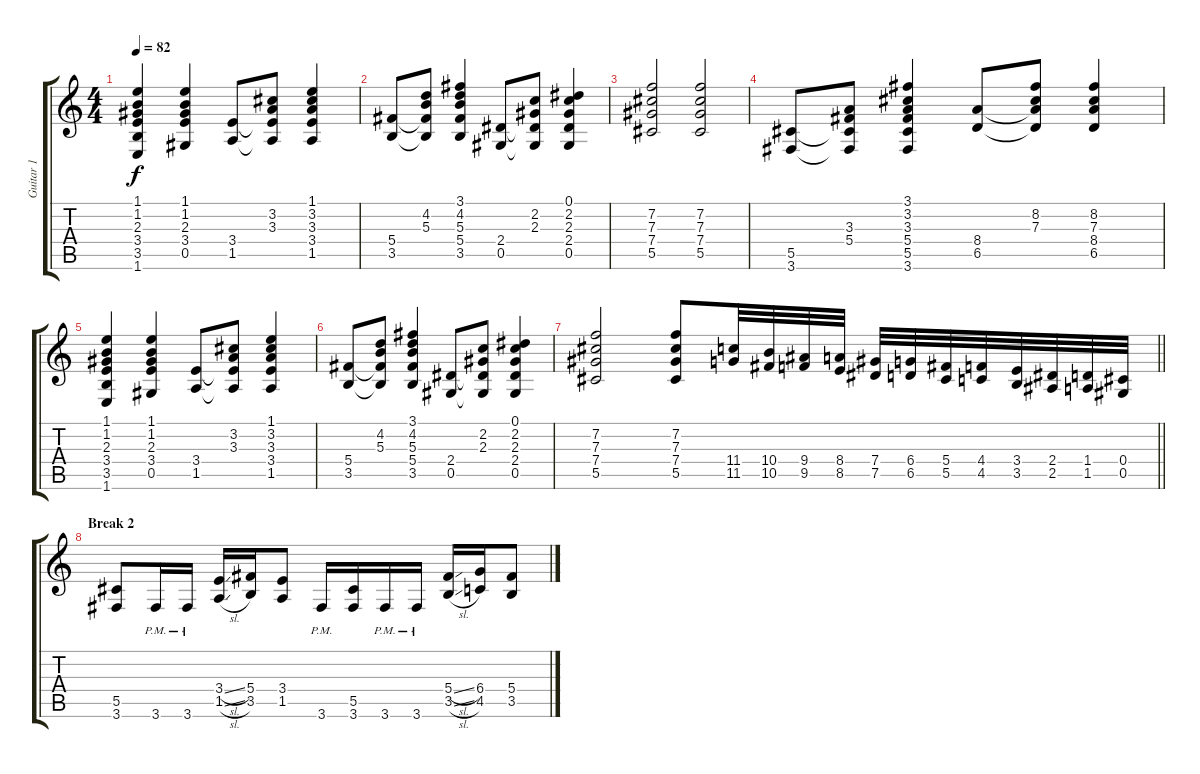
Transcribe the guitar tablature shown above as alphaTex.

\track ("Guitar 1" "Guitar 1") {instrument overdrivenguitar}
\staff {score tabs}
\tuning (Eb4 Bb3 Gb3 Db3 Ab2 Eb2) {hide}
\ts (4 4)
\tempo 82
\clef g2
\ks c
(1.1 1.2 2.3 3.4 3.5 1.6).4{dy f} (1.1 1.2 2.3 3.4 0.5).4 (3.4 1.5).8 (3.2 3.3 3.4{t} 1.5{t}).8 (1.1 3.2 3.3 3.4 1.5).4 |
(5.4 3.5).8 (4.2 5.3 5.4{t} 3.5{t}).8 (3.1 4.2 5.3 5.4 3.5).4 (2.4 0.5).8 (2.2 2.3 2.4{t} 0.5{t}).8 (0.1 2.2 2.3 2.4 0.5).4 |
(7.2 7.3 7.4 5.5).2 (7.2 7.3 7.4 5.5).2 |
(5.5 3.6).8 (3.3 5.4 5.5{t} 3.6{t}).8 (3.1 3.2 3.3 5.4 5.5 3.6).4 (8.4 6.5).8 (8.2 7.3 8.4{t} 6.5{t}).8 (8.2 7.3 8.4 6.5).4 |
(1.1 1.2 2.3 3.4 3.5 1.6).4 (1.1 1.2 2.3 3.4 0.5).4 (3.4 1.5).8 (3.2 3.3 3.4{t} 1.5{t}).8 (1.1 3.2 3.3 3.4 1.5).4 |
(5.4 3.5).8 (4.2 5.3 5.4{t} 3.5{t}).8 (3.1 4.2 5.3 5.4 3.5).4 (2.4 0.5).8 (2.2 2.3 2.4{t} 0.5{t}).8 (0.1 2.2 2.3 2.4 0.5).4 |
\barLineRight lightlight
(7.2 7.3 7.4 5.5).2 (7.2 7.3 7.4 5.5).8 (11.4 11.5).32 (10.4 10.5).32 (9.4 9.5).32 (8.4 8.5).32 (7.4 7.5).32 (6.4 6.5).32 (5.4 5.5).32 (4.4 4.5).32 (3.4 3.5).32 (2.4 2.5).32 (1.4 1.5).32 (0.4 0.5).32 |
\section ("" "Break 2")
(5.5 3.6).8 3.6{pm}.16 3.6{pm}.16 (3.4{sl} 1.5{sl}).16 (5.4 3.5).16 (3.4 1.5).8 3.6{pm}.16 (5.5 3.6).16 3.6{pm}.16 3.6{pm}.16 (5.4{sl} 3.5{sl}).16 (6.4 4.5).16 (5.4 3.5).8
